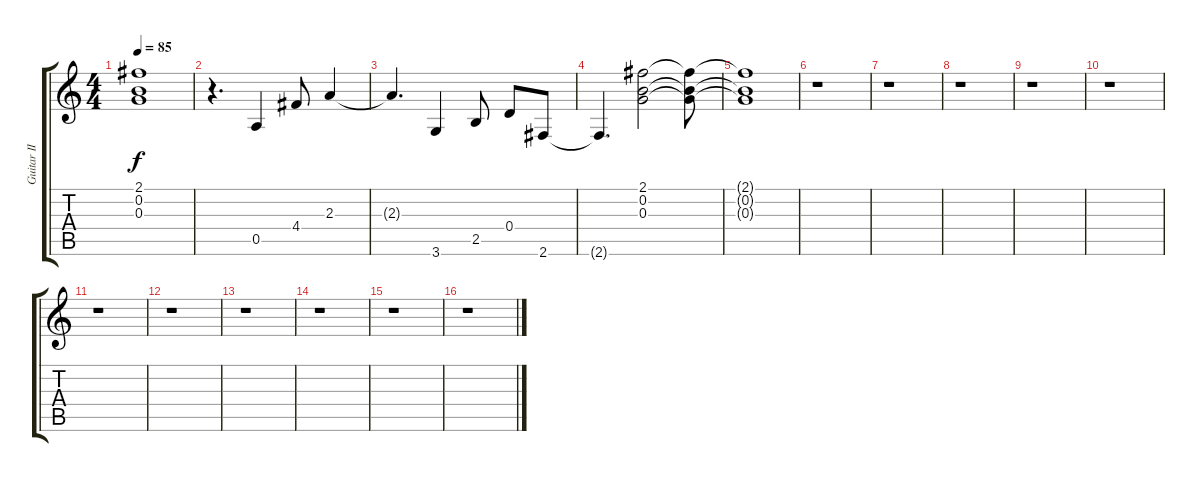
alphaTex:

\track ("Guitar II" "Guitar II") {instrument electricguitarclean}
\staff {score tabs}
\tuning (E4 B3 G3 D3 A2 E2) {hide}
\ts (4 4)
\tempo 85
\clef g2
\ks c
(2.1{t} 0.2{t} 0.3{t}).1{dy f} |
r.4{d} 0.5.4 4.4.8 2.3.4 |
2.3{t}.4{d} 3.6.4 2.5.8 0.4.8 2.6.8 |
2.6{t}.4{d} (2.1 0.2 0.3).2 (2.1{t} 0.2{t} 0.3{t}).8 |
(2.1{t} 0.2{t} 0.3{t}).1 |
r.1 |
r.1 |
r.1 |
r.1 |
r.1 |
r.1 |
r.1 |
r.1 |
r.1 |
r.1 |
r.1
